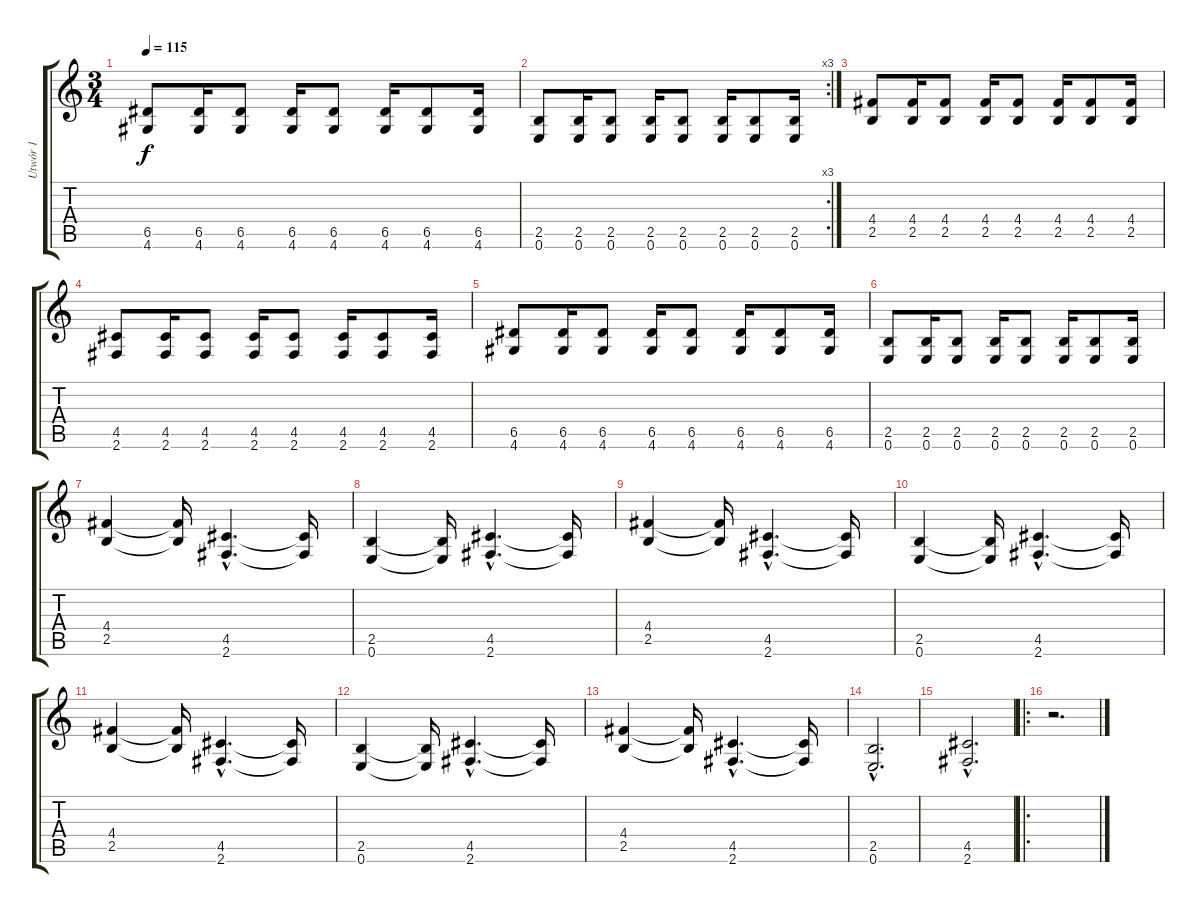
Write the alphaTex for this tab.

\track ("Utwór 1" "Utwór 1") {instrument distortionguitar}
\staff {score tabs}
\tuning (E4 B3 G3 D3 A2 E2) {hide}
\ts (3 4)
\tempo 115
\clef g2
\ks c
(6.5 4.6).8{dy f} (6.5 4.6).16 (6.5 4.6).8 (6.5 4.6).16 (6.5 4.6).8 (6.5 4.6).16 (6.5 4.6).8 (6.5 4.6).16 |
\rc 3
(2.5 0.6).8 (2.5 0.6).16 (2.5 0.6).8 (2.5 0.6).16 (2.5 0.6).8 (2.5 0.6).16 (2.5 0.6).8 (2.5 0.6).16 |
(4.4 2.5).8 (4.4 2.5).16 (4.4 2.5).8 (4.4 2.5).16 (4.4 2.5).8 (4.4 2.5).16 (4.4 2.5).8 (4.4 2.5).16 |
(4.5 2.6).8 (4.5 2.6).16 (4.5 2.6).8 (4.5 2.6).16 (4.5 2.6).8 (4.5 2.6).16 (4.5 2.6).8 (4.5 2.6).16 |
(6.5 4.6).8 (6.5 4.6).16 (6.5 4.6).8 (6.5 4.6).16 (6.5 4.6).8 (6.5 4.6).16 (6.5 4.6).8 (6.5 4.6).16 |
(2.5 0.6).8 (2.5 0.6).16 (2.5 0.6).8 (2.5 0.6).16 (2.5 0.6).8 (2.5 0.6).16 (2.5 0.6).8 (2.5 0.6).16 |
(4.4 2.5).4 (4.4{t} 2.5{t}).16 (4.5{hac} 2.6{hac}).4{d} (4.5{t} 2.6{t}).16 |
(2.5 0.6).4 (2.5{t} 0.6{t}).16 (4.5{hac} 2.6{hac}).4{d} (4.5{t} 2.6{t}).16 |
(4.4 2.5).4 (4.4{t} 2.5{t}).16 (4.5{hac} 2.6{hac}).4{d} (4.5{t} 2.6{t}).16 |
(2.5 0.6).4 (2.5{t} 0.6{t}).16 (4.5{hac} 2.6{hac}).4{d} (4.5{t} 2.6{t}).16 |
(4.4 2.5).4 (4.4{t} 2.5{t}).16 (4.5{hac} 2.6{hac}).4{d} (4.5{t} 2.6{t}).16 |
(2.5 0.6).4 (2.5{t} 0.6{t}).16 (4.5{hac} 2.6{hac}).4{d} (4.5{t} 2.6{t}).16 |
(4.4 2.5).4 (4.4{t} 2.5{t}).16 (4.5{hac} 2.6{hac}).4{d} (4.5{t} 2.6{t}).16 |
(2.5{hac} 0.6{hac}).2{d} |
(4.5{hac} 2.6{hac}).2{d} |
\ro
r.2{d}
